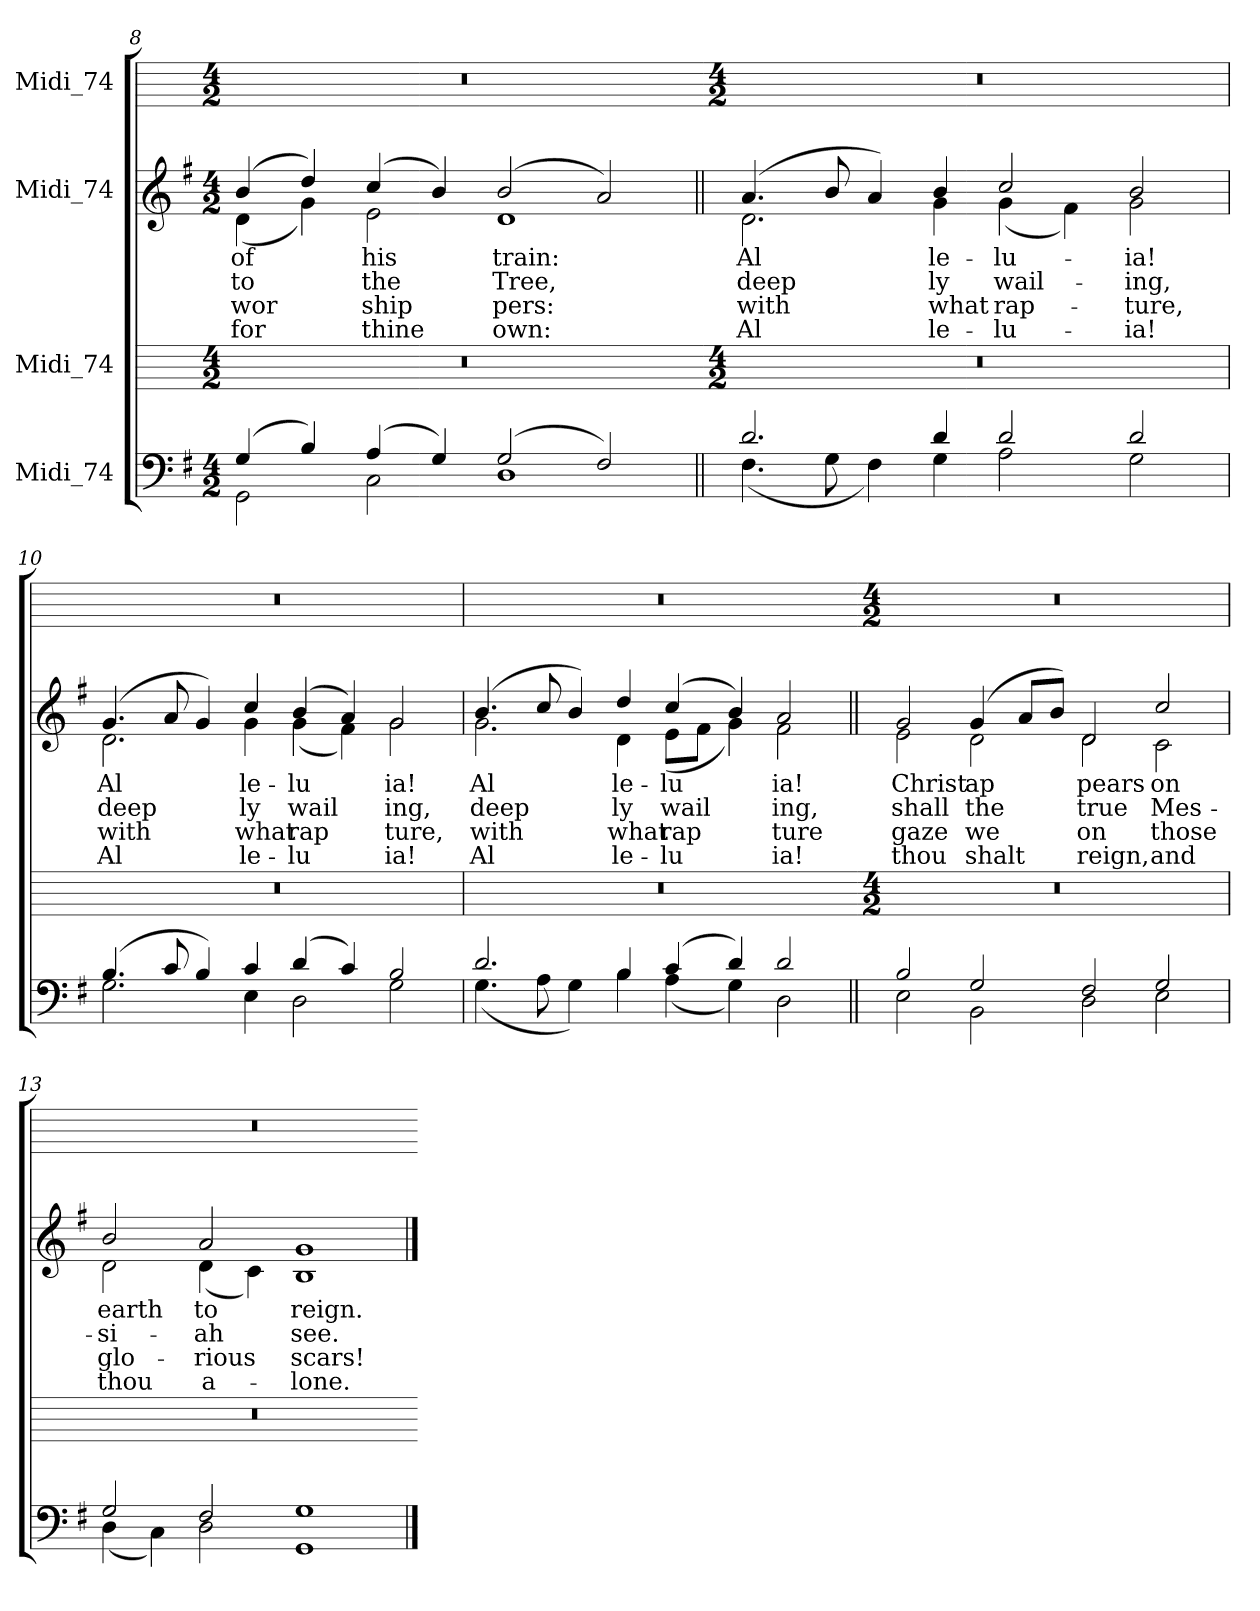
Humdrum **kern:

**kern	**kern	**kern	**text	**text	**text	**text	**kern
*part4	*part3	*part2	*part2	*part2	*part2	*part2	*part1
*staff4	*staff3	*staff2	*staff2	*staff2	*staff2	*staff2	*staff1
*I"Midi_74	*I"Midi_74	*I"Midi_74	*	*	*	*	*I"Midi_74
*clefF4	*	*clefG2	*	*	*	*	*
*k[f#]	*	*k[f#]	*	*	*	*	*
*G:	*	*G:	*	*	*	*	*
*M4/2	*M4/2	*M4/2	*	*	*	*	*M4/2
=8	=8	=8	=8	=8	=8	=8	=8
*^	*	*	*	*	*	*	*
!	!	!	!	!LO:LY:b	!LO:LY:b	!LO:LY:b	!LO:LY:b	!
*	*	*	*^	*	*	*	*	*
(>4G/	2GG\	0r	(>4b/	(<4d\	of	to	wor	for	0r
4B/)	.	.	4dd/)	4g\)	.	.	.	.	.
!	!	!	!	!	!LO:LY:b	!LO:LY:b	!LO:LY:b	!LO:LY:b	!
(>4A/	2C\	.	(>4cc/	2e\	his	the	ship	thine	.
4G/)	.	.	4b/)	.	.	.	.	.	.
!	!	!	!	!	!LO:LY:b	!LO:LY:b	!LO:LY:b	!LO:LY:b	!
(>2G/	1D\	.	(>2b/	1d\	train:	Tree,	pers:	own:	.
2F#/)	.	.	2a/)	.	.	.	.	.	.
!!LO:LB:g=z
=9||	=9||	=9	=9||	=9||	=9	=9	=9	=9	=9
*	*	*M4/2	*	*	*	*	*	*	*M4/2
!	!	!	!	!	!LO:LY:b	!LO:LY:b	!LO:LY:b	!LO:LY:b	!
2.d/	(<4.F#\	0r	(>4.a/	2.d\	Al	deep	with	Al	0r
.	8G\	.	8b/	.	.	.	.	.	.
.	4F#\)	.	4a/)	.	.	.	.	.	.
!	!	!	!	!	!LO:LY:b	!LO:LY:b	!LO:LY:b	!LO:LY:b	!
4d/	4G\	.	4b/	4g\	le-	-ly	what	le-	.
!	!	!	!	!	!LO:LY:b	!LO:LY:b	!LO:LY:b	!LO:LY:b	!
2d/	2A\	.	2cc/	(<4g\	-lu-	-wail-	-rap-	-lu-	.
.	.	.	.	4f#\)	.	.	.	.	.
!	!	!	!	!	!LO:LY:b	!LO:LY:b	!LO:LY:b	!LO:LY:b	!
2d/	2G\	.	2b/	2g\	-ia!	ing,	ture,	ia!	.
=10	=10	=10	=10	=10	=10	=10	=10	=10	=10
!	!	!	!	!	!LO:LY:b	!LO:LY:b	!LO:LY:b	!LO:LY:b	!
(>4.B/	2.G\	0r	(>4.g/	2.d\	Al	deep	with	Al	0r
8c/	.	.	8a/	.	.	.	.	.	.
4B/)	.	.	4g/)	.	.	.	.	.	.
!	!	!	!	!	!LO:LY:b	!LO:LY:b	!LO:LY:b	!LO:LY:b	!
4c/	4E\	.	4cc/	4g\	le-	-ly	what	le-	.
!	!	!	!	!	!LO:LY:b	!LO:LY:b	!LO:LY:b	!LO:LY:b	!
(>4d/	2D\	.	(>4b/	(<4g\	-lu	wail	rap	lu	.
4c/)	.	.	4a/)	4f#\)	.	.	.	.	.
!	!	!	!	!	!LO:LY:b	!LO:LY:b	!LO:LY:b	!LO:LY:b	!
2B/	2G\	.	2g/	2g\	ia!	ing,	ture,	ia!	.
=11	=11	=11	=11	=11	=11	=11	=11	=11	=11
!	!	!	!	!	!LO:LY:b	!LO:LY:b	!LO:LY:b	!LO:LY:b	!
2.d/	(<4.G\	0r	(>4.b/	2.g\	Al	deep	with	Al	0r
.	8A\	.	8cc/	.	.	.	.	.	.
.	4G\)	.	4b/)	.	.	.	.	.	.
!	!	!	!	!	!LO:LY:b	!LO:LY:b	!LO:LY:b	!LO:LY:b	!
4B/	4B\	.	4dd/	4d\	le-	-ly	what	le-	.
!	!	!	!	!	!LO:LY:b	!LO:LY:b	!LO:LY:b	!LO:LY:b	!
(>4c/	(<4A\	.	(>4cc/	(<8e\L	-lu	wail	rap	lu	.
.	.	.	.	8f#\J	.	.	.	.	.
4d/)	4G\)	.	4b/)	4g\)	.	.	.	.	.
!	!	!	!	!	!LO:LY:b	!LO:LY:b	!LO:LY:b	!LO:LY:b	!
2d/	2D\	.	2a/	2f#\	ia!	ing,	ture	ia!	.
!!LO:LB:g=z
=12||	=12||	=12	=12||	=12||	=12	=12	=12	=12	=12
*	*	*M4/2	*	*	*	*	*	*	*M4/2
!	!	!	!	!	!LO:LY:b	!LO:LY:b	!LO:LY:b	!LO:LY:b	!
2B/	2E\	0r	2g/	2e\	Christ	shall	gaze	thou	0r
!	!	!	!	!	!LO:LY:b	!LO:LY:b	!LO:LY:b	!LO:LY:b	!
2G/	2BB\	.	(>4g/	2d\	ap	the	we	shalt	.
.	.	.	8a/L	.	.	.	.	.	.
.	.	.	8b/J)	.	.	.	.	.	.
!	!	!	!	!	!LO:LY:b	!LO:LY:b	!LO:LY:b	!LO:LY:b	!
2F#/	2D\	.	2d/	2d\	pears	true	on	reign,	.
!	!	!	!	!	!LO:LY:b	!LO:LY:b	!LO:LY:b	!LO:LY:b	!
2G/	2E\	.	2cc/	2c\	on	Mes-	-those	and	.
=13	=13	=13	=13	=13	=13	=13	=13	=13	=13
!	!	!	!	!	!LO:LY:b	!LO:LY:b	!LO:LY:b	!LO:LY:b	!
2G/	(<4D\	0r	2b/	2d\	earth	si-	-glo-	-thou	0r
.	4C\)	.	.	.	.	.	.	.	.
!	!	!	!	!	!LO:LY:b	!LO:LY:b	!LO:LY:b	!LO:LY:b	!
2F#/	2D\	.	2a/	(<4d\	to	ah	rious	a-	.
.	.	.	.	4c\)	.	.	.	.	.
!	!	!	!	!	!LO:LY:b	!LO:LY:b	!LO:LY:b	!LO:LY:b	!
1G/	1GG\	.	1g/	1B\	-reign.	see.	scars!	lone.	.
*v	*v	*	*v	*v	*	*	*	*	*
==	=	==	=	=	=	=	=
*-	*-	*-	*-	*-	*-	*-	*-
